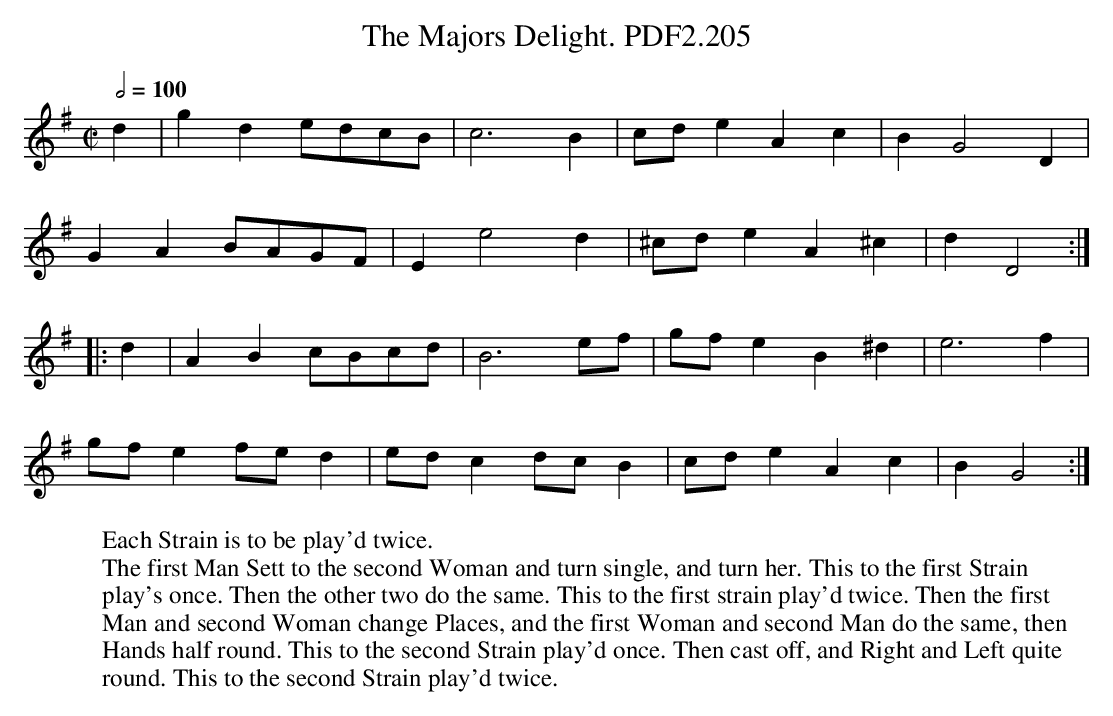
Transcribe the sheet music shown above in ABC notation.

X:1
T:Majors Delight. PDF2.205, The
M:C|
L:1/4
Q:1/2=100
K:G
d|gde/d/c/B/|c3B|c/d/eAc|BG2D|
GAB/A/G/F/|Ee2d|^c/d/eA^c|dD2:|
|:d|ABc/B/c/d/|B3e/f/|g/f/eB^d|e3f|
g/f/ef/e/d|e/d/cd/c/B|c/d/eAc|BG2:|
W:Each Strain is to be play'd twice.
W:The first Man Sett to the second Woman and turn single, and turn her. This to the first Strain
W:play's once. Then the other two do the same. This to the first strain play'd twice. Then the first
W:Man and second Woman change Places, and the first Woman and second Man do the same, then
W:Hands half round. This to the second Strain play'd once. Then cast off, and Right and Left quite
W:round. This to the second Strain play'd twice.
